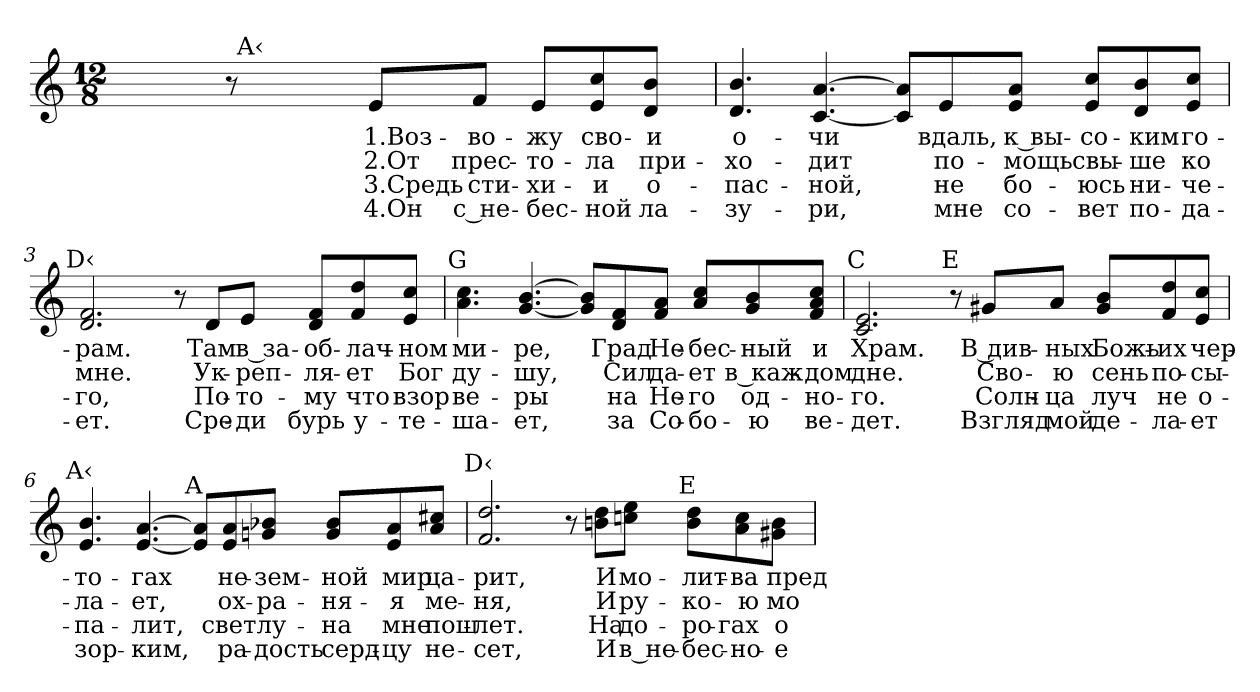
**kern	**text	**text	**text	**text
*part1	*part1	*part1	*part1	*part1
*staff1	*staff1	*staff1	*staff1	*staff1
!!LO:PB:g=z
*clefG2	*	*	*	*
*k[]	*	*	*	*
*C:	*	*	*	*
*M12/8	*	*	*	*
*MM99	*	*	*	*
=1	=1	=1	=1	=1
*^	*	*	*	*
4.ryy	4ryy	.	.	.	.
.	8ryy	.	.	.	.
8r	32ryy	.	.	.	.
.	256.ryy	.	.	.	.
!	!LO:TX:a:cj:t=A‹	!	!	!	!
.	1ryy	.	.	.	.
4.ryy	.	.	.	.	.
!	!	!LO:LY:b:color=#000000	!LO:LY:b:color=#000000	!LO:LY:b:color=#000000	!LO:LY:b:color=#000000
8ei/L	.	1.Воз-	2.От	3.Средь	4.Он
!	!	!LO:LY:b:color=#000000	!LO:LY:b:color=#000000	!LO:LY:b:color=#000000	!LO:LY:b:color=#000000
8fi/J	.	-во-	прес-	сти-	с не-
!	!	!LO:LY:b:color=#000000	!LO:LY:b:color=#000000	!LO:LY:b:color=#000000	!LO:LY:b:color=#000000
8ei/L	.	-жу	-то-	-хи-	-бес-
!	!	!LO:LY:b:color=#000000	!LO:LY:b:color=#000000	!LO:LY:b:color=#000000	!LO:LY:b:color=#000000
8ei/ 8cci	.	сво-	-ла	-и	-ной
!	!	!LO:LY:b:color=#000000	!LO:LY:b:color=#000000	!LO:LY:b:color=#000000	!LO:LY:b:color=#000000
8di/ 8biJ	.	-и	при-	о-	ла-
.	16ryy	.	.	.	.
.	64ryy	.	.	.	.
.	128ryy	.	.	.	.
.	512ryy	.	.	.	.
*v	*v	*	*	*	*
=2	=2	=2	=2	=2
*^	*	*	*	*
!	!	!LO:LY:b:color=#000000	!LO:LY:b:color=#000000	!LO:LY:b:color=#000000	!LO:LY:b:color=#000000
*v	*v	*	*	*	*
4.di/ 4.bi	о-	-хо-	-пас-	-зу-
!	!LO:LY:b:color=#000000	!LO:LY:b:color=#000000	!LO:LY:b:color=#000000	!LO:LY:b:color=#000000
[<4.ci/ [>4.ai	-чи	-дит	-ной,	-ри,
8ci/] 8ai]L	.	.	.	.
!	!LO:LY:b:color=#000000	!LO:LY:b:color=#000000	!LO:LY:b:color=#000000	!LO:LY:b:color=#000000
8ei/	вдаль,	по-	не	мне
!	!LO:LY:b:color=#000000	!LO:LY:b:color=#000000	!LO:LY:b:color=#000000	!LO:LY:b:color=#000000
8ei/ 8aiJ	к вы-	-мощь	бо-	со-
!	!LO:LY:b:color=#000000	!LO:LY:b:color=#000000	!LO:LY:b:color=#000000	!LO:LY:b:color=#000000
8ei/ 8cciL	-со-	свы-	-юсь	-вет
!	!LO:LY:b:color=#000000	!LO:LY:b:color=#000000	!LO:LY:b:color=#000000	!LO:LY:b:color=#000000
8di/ 8bi	-ким	-ше	ни-	по-
!	!LO:LY:b:color=#000000	!LO:LY:b:color=#000000	!LO:LY:b:color=#000000	!LO:LY:b:color=#000000
8ei/ 8cciJ	го-	ко	-че-	-да-
!!LO:LB:g=z
=3	=3	=3	=3	=3
!LO:TX:a:cj:t=D‹	!	!	!	!
!	!LO:LY:b:color=#000000	!LO:LY:b:color=#000000	!LO:LY:b:color=#000000	!LO:LY:b:color=#000000
2.di/ 2.fi	-рам.	мне.	-го,	-ет.
8r	.	.	.	.
!	!LO:LY:b:color=#000000	!LO:LY:b:color=#000000	!LO:LY:b:color=#000000	!LO:LY:b:color=#000000
8di/L	Там	Ук-	По-	Сре-
!	!LO:LY:b:color=#000000	!LO:LY:b:color=#000000	!LO:LY:b:color=#000000	!LO:LY:b:color=#000000
8ei/J	в за-	-реп-	-то-	-ди
!	!LO:LY:b:color=#000000	!LO:LY:b:color=#000000	!LO:LY:b:color=#000000	!LO:LY:b:color=#000000
8di/ 8fiL	-об-	-ля-	-му	бурь
!	!LO:LY:b:color=#000000	!LO:LY:b:color=#000000	!LO:LY:b:color=#000000	!LO:LY:b:color=#000000
8fi/ 8ddi	-лач-	-ет	что	у-
!	!LO:LY:b:color=#000000	!LO:LY:b:color=#000000	!LO:LY:b:color=#000000	!LO:LY:b:color=#000000
8ei/ 8cciJ	-ном	Бог	взор	-те-
=4	=4	=4	=4	=4
!LO:TX:a:cj:t=G	!	!	!	!
!	!LO:LY:b:color=#000000	!LO:LY:b:color=#000000	!LO:LY:b:color=#000000	!LO:LY:b:color=#000000
4.ai\ 4.cci	ми-	ду-	ве-	-ша-
!	!LO:LY:b:color=#000000	!LO:LY:b:color=#000000	!LO:LY:b:color=#000000	!LO:LY:b:color=#000000
[<4.gi/ [>4.bi	-ре,	-шу,	-ры	-ет,
8gi/] 8bi]L	.	.	.	.
!	!LO:LY:b:color=#000000	!LO:LY:b:color=#000000	!LO:LY:b:color=#000000	!LO:LY:b:color=#000000
8di/ 8fi	Град	Сил	на	за
!	!LO:LY:b:color=#000000	!LO:LY:b:color=#000000	!LO:LY:b:color=#000000	!LO:LY:b:color=#000000
8fi/ 8aiJ	Не-	да-	Не-	Со-
!	!LO:LY:b:color=#000000	!LO:LY:b:color=#000000	!LO:LY:b:color=#000000	!LO:LY:b:color=#000000
8ai/ 8cciL	-бес-	-ет	-го	-бо-
!	!LO:LY:b:color=#000000	!LO:LY:b:color=#000000	!LO:LY:b:color=#000000	!LO:LY:b:color=#000000
8gi/ 8bi	-ный	в каж-	од-	-ю
!	!LO:LY:b:color=#000000	!LO:LY:b:color=#000000	!LO:LY:b:color=#000000	!LO:LY:b:color=#000000
8fi/ 8ai 8cciJ	и	-дом	-но-	ве-
!!LO:LB:g=z
=5	=5	=5	=5	=5
!LO:TX:a:cj:t=C	!	!	!	!
!	!LO:LY:b:color=#000000	!LO:LY:b:color=#000000	!LO:LY:b:color=#000000	!LO:LY:b:color=#000000
2.ci/ 2.ei	Храм.	дне.	-го.	-дет.
!LO:TX:a:cj:t=E	!	!	!	!
8r	.	.	.	.
!	!LO:LY:b:color=#000000	!LO:LY:b:color=#000000	!LO:LY:b:color=#000000	!LO:LY:b:color=#000000
8g#Xi/L	В див-	Сво-	Солн-	Взгляд
!	!LO:LY:b:color=#000000	!LO:LY:b:color=#000000	!LO:LY:b:color=#000000	!LO:LY:b:color=#000000
8ai/J	-ных	-ю	-ца	мой
!	!LO:LY:b:color=#000000	!LO:LY:b:color=#000000	!LO:LY:b:color=#000000	!LO:LY:b:color=#000000
8g#i/ 8biL	Божь-	сень	луч	де-
!	!LO:LY:b:color=#000000	!LO:LY:b:color=#000000	!LO:LY:b:color=#000000	!LO:LY:b:color=#000000
8fi/ 8ddi	-их	по-	не	-ла-
!	!LO:LY:b:color=#000000	!LO:LY:b:color=#000000	!LO:LY:b:color=#000000	!LO:LY:b:color=#000000
8ei/ 8cciJ	чер-	-сы-	о-	-ет
=6	=6	=6	=6	=6
!LO:TX:a:cj:t=A‹	!	!	!	!
!	!LO:LY:b:color=#000000	!LO:LY:b:color=#000000	!LO:LY:b:color=#000000	!LO:LY:b:color=#000000
4.ei/ 4.bi	-то-	-ла-	-па-	зор-
!	!LO:LY:b:color=#000000	!LO:LY:b:color=#000000	!LO:LY:b:color=#000000	!LO:LY:b:color=#000000
[<4.ei/ [>4.ai	-гах	-ет,	-лит,	-ким,
!LO:TX:a:cj:t=A	!	!	!	!
8ei/] 8ai]L	.	.	.	.
!	!LO:LY:b:color=#000000	!LO:LY:b:color=#000000	!LO:LY:b:color=#000000	!LO:LY:b:color=#000000
8ei/ 8ai	не-	ох-	свет	ра-
!	!LO:LY:b:color=#000000	!LO:LY:b:color=#000000	!LO:LY:b:color=#000000	!LO:LY:b:color=#000000
8gni/ 8b-XiJ	-зем-	-ра-	лу-	-дость
!	!LO:LY:b:color=#000000	!LO:LY:b:color=#000000	!LO:LY:b:color=#000000	!LO:LY:b:color=#000000
8gi/ 8b-iL	-ной	-ня-	-на	серд-
!	!LO:LY:b:color=#000000	!LO:LY:b:color=#000000	!LO:LY:b:color=#000000	!LO:LY:b:color=#000000
8ei/ 8ai	мир	-я	мне	-цу
!	!LO:LY:b:color=#000000	!LO:LY:b:color=#000000	!LO:LY:b:color=#000000	!LO:LY:b:color=#000000
8ai/ 8cc#XiJ	ца-	ме-	пош-	не-
!!LO:LB:g=z
=7	=7	=7	=7	=7
!LO:TX:a:cj:t=D‹	!	!	!	!
!	!LO:LY:b:color=#000000	!LO:LY:b:color=#000000	!LO:LY:b:color=#000000	!LO:LY:b:color=#000000
2.fi/ 2.ddi	-рит,	-ня,	-лет.	-сет,
8r	.	.	.	.
!	!LO:LY:b:color=#000000	!LO:LY:b:color=#000000	!LO:LY:b:color=#000000	!LO:LY:b:color=#000000
8bni\ 8ddiL	И	И	На	И
!	!LO:LY:b:color=#000000	!LO:LY:b:color=#000000	!LO:LY:b:color=#000000	!LO:LY:b:color=#000000
8ccni\ 8eeiJ	мо-	ру-	до-	в не-
!LO:TX:a:cj:t=E	!	!	!	!
!	!LO:LY:b:color=#000000	!LO:LY:b:color=#000000	!LO:LY:b:color=#000000	!LO:LY:b:color=#000000
8bi\ 8ddiL	-лит-	-ко-	-ро-	-бес-
!	!LO:LY:b:color=#000000	!LO:LY:b:color=#000000	!LO:LY:b:color=#000000	!LO:LY:b:color=#000000
8ai\ 8cci	-ва	-ю	-гах	-но-
!	!LO:LY:b:color=#000000	!LO:LY:b:color=#000000	!LO:LY:b:color=#000000	!LO:LY:b:color=#000000
8g#Xi\ 8biJ	пред	мо-	о-	-е
=	=	=	=	=
*-	*-	*-	*-	*-
